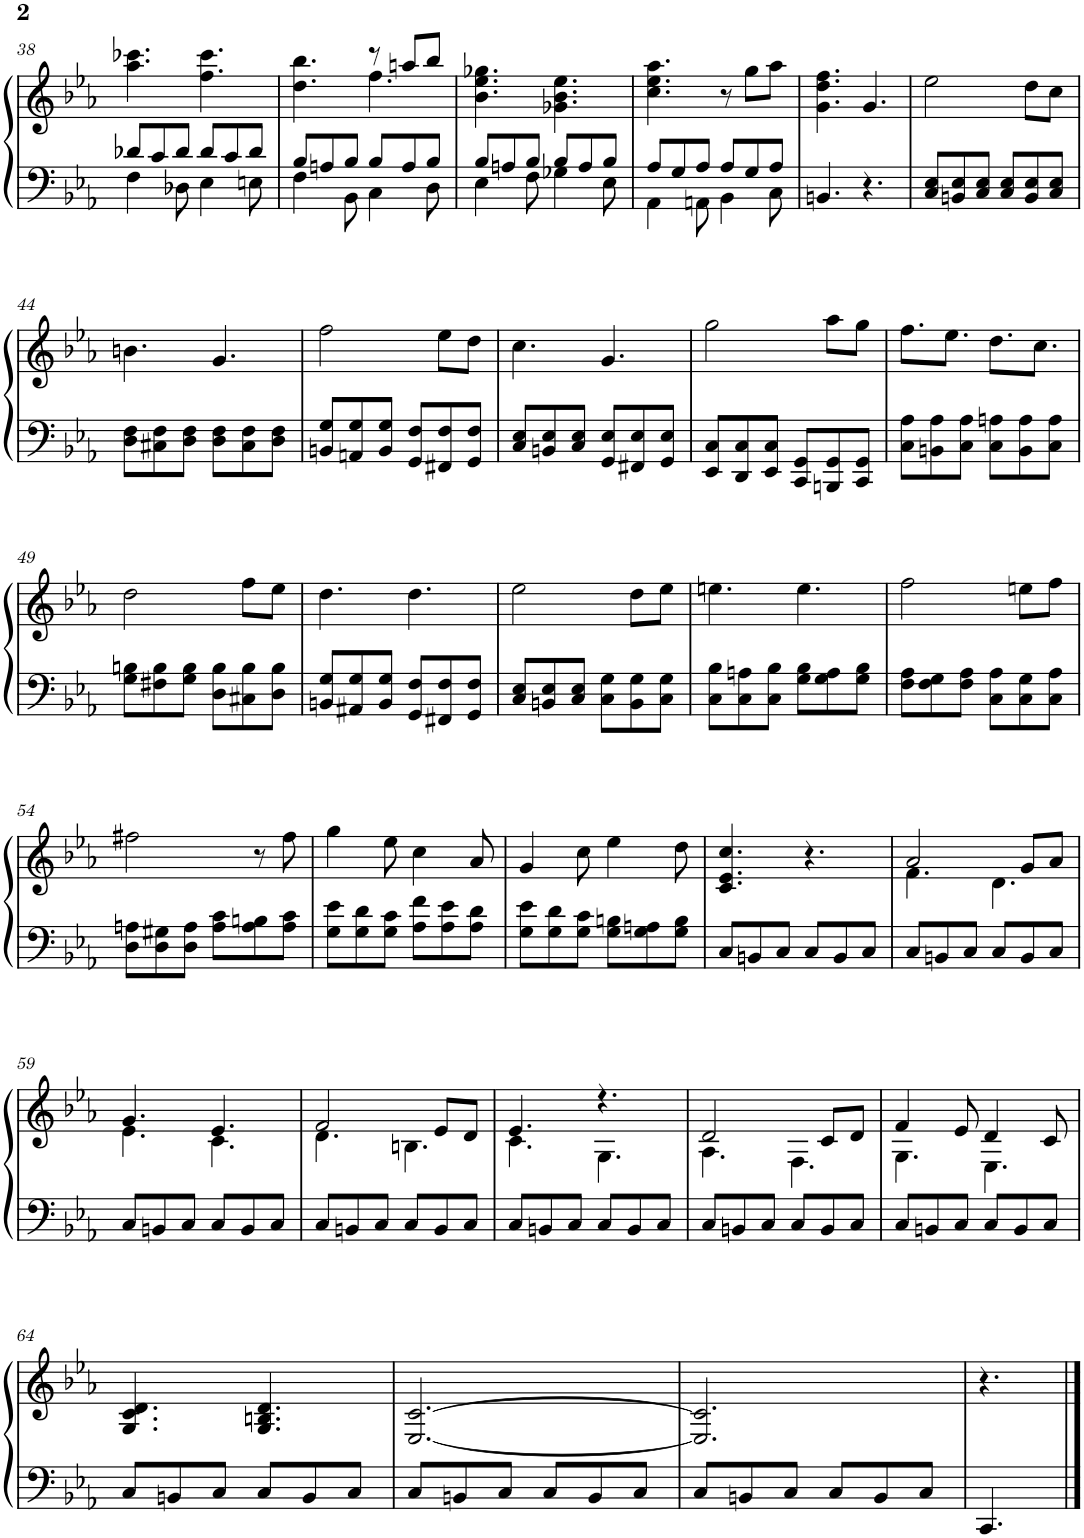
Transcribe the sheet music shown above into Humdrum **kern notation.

**kern	**kern
*part1	*part1
*staff2	*staff1
*I"Piano	*
*I'Pno.	*
!!LO:PB:g=z
*clefF4	*clefG2
*k[b-e-a-]	*k[b-e-a-]
*M6/8	*M6/8
=38	=38
*^	*
8d-X/L	4F\	4.aa-\ 4.ccc-X\
8c/	.	.
8d-/J	8D-X\	.
8d-/L	4E-\	4.ff\ 4.ccc-\
8c/	.	.
8d-/J	8En\	.
=39	=39	=39
*	*	*^
8B-/L	4F\	4.dd\ 4.bb-\	4.ryy
8An/	.	.	.
8B-/J	8BB-\	.	.
8B-/L	4C\	8r	4.ff\
8A/	.	8aan/L	.
8B-/J	8D\	8bb-/J	.
*	*	*v	*v
=40	=40	=40
8B-/L	4E-\	4.b-\ 4.ee-\ 4.gg-X\
8An/	.	.
8B-/J	8F\	.
8B-/L	4G-X\	4.g-X\ 4.b-\ 4.ee-\
8A/	.	.
8B-/J	8E-\	.
=41	=41	=41
8A-/L	4AA-\	4.cc\ 4.ee-\ 4.aa-\
8G/	.	.
8A-/J	8AAn\	.
8A-/L	4BB-\	8r
8G/	.	8gg\L
8A-/J	8C\	8aa-\J
*v	*v	*
=42	=42
4.BBn/	4.g\ 4.dd\ 4.ff\
4.r	4.g/
=43	=43
8C/ 8E-/L	2ee-\
8BBn/ 8E-/	.
8C/ 8E-/J	.
8C/ 8E-/L	.
8BB/ 8E-/	8dd\L
8C/ 8E-/J	8cc\J
!!LO:LB:g=z
=44	=44
8D\ 8F\L	4.bn\
8C#X\ 8F\	.
8D\ 8F\J	.
8D\ 8F\L	4.g/
8C#\ 8F\	.
8D\ 8F\J	.
=45	=45
8BBn/ 8G/L	2ff\
8AAn/ 8G/	.
8BB/ 8G/J	.
8GG/ 8F/L	.
8FF#X/ 8F/	8ee-\L
8GG/ 8F/J	8dd\J
=46	=46
8C/ 8E-/L	4.cc\
8BBn/ 8E-/	.
8C/ 8E-/J	.
8GG/ 8E-/L	4.g/
8FF#X/ 8E-/	.
8GG/ 8E-/J	.
=47	=47
8EE-/ 8C/L	2gg\
8DD/ 8C/	.
8EE-/ 8C/J	.
8CC/ 8GG/L	.
8BBBn/ 8GG/	8aa-\L
8CC/ 8GG/J	8gg\J
=48	=48
8C\ 8A-\L	8.ff\L
8BBn\ 8A-\	.
.	8.ee-\J
8C\ 8A-\J	.
8C\ 8An\L	8.dd\L
8BB\ 8A\	.
.	8.cc\J
8C\ 8A\J	.
!!LO:LB:g=z
=49	=49
8G\ 8Bn\L	2dd\
8F#X\ 8B\	.
8G\ 8B\J	.
8D\ 8B\L	.
8C#X\ 8B\	8ff\L
8D\ 8B\J	8ee-\J
=50	=50
8BBn/ 8G/L	4.dd\
8AA#X/ 8G/	.
8BB/ 8G/J	.
8GG/ 8F/L	4.dd\
8FF#X/ 8F/	.
8GG/ 8F/J	.
=51	=51
8C/ 8E-/L	2ee-\
8BBn/ 8E-/	.
8C/ 8E-/J	.
8C\ 8G\L	.
8BB\ 8G\	8dd\L
8C\ 8G\J	8ee-\J
=52	=52
8C\ 8B-\L	4.een\
8C\ 8An\	.
8C\ 8B-\J	.
8G\ 8B-\L	4.ee\
8G\ 8A\	.
8G\ 8B-\J	.
=53	=53
8F\ 8A-\L	2ff\
8F\ 8G\	.
8F\ 8A-\J	.
8C\ 8A-\L	.
8C\ 8G\	8een\L
8C\ 8A-\J	8ff\J
!!LO:LB:g=z
=54	=54
8D\ 8An\L	2ff#X\
8D\ 8G#X\	.
8D\ 8A\J	.
8A\ 8c\L	.
8A\ 8Bn\	8r
8A\ 8c\J	8ff#\
=55	=55
8G\ 8e-\L	4gg\
8G\ 8d\	.
8G\ 8c\J	8ee-\
8A-\ 8f\L	4cc\
8A-\ 8e-\	.
8A-\ 8d\J	8a-/
=56	=56
8G\ 8e-\L	4g/
8G\ 8d\	.
8G\ 8c\J	8cc\
8G\ 8Bn\L	4ee-\
8G\ 8An\	.
8G\ 8B\J	8dd\
=57	=57
8C/L	4.c/ 4.e-/ 4.cc/
8BBn/	.
8C/J	.
8C/L	4.r
8BB/	.
8C/J	.
=58	=58
*	*^
8C/L	2a-/	4.f\
8BBn/	.	.
8C/J	.	.
8C/L	.	4.d\
8BB/	8g/L	.
8C/J	8a-/J	.
!!LO:LB:g=z	!!
=59	=59	=59
8C/L	4.g/	4.e-\
8BBn/	.	.
8C/J	.	.
8C/L	4.e-/	4.c\
8BB/	.	.
8C/J	.	.
=60	=60	=60
8C/L	2f/	4.d\
8BBn/	.	.
8C/J	.	.
8C/L	.	4.Bn\
8BB/	8e-/L	.
8C/J	8d/J	.
=61	=61	=61
8C/L	4.e-/	4.c\
8BBn/	.	.
8C/J	.	.
8C/L	4.r	4.G\
8BB/	.	.
8C/J	.	.
=62	=62	=62
8C/L	2d/	4.A-\
8BBn/	.	.
8C/J	.	.
8C/L	.	4.F\
8BB/	8c/L	.
8C/J	8d/J	.
=63	=63	=63
8C/L	4f/	4.G\
8BBn/	.	.
8C/J	8e-/	.
8C/L	4d/	4.E-\
8BB/	.	.
8C/J	8c/	.
*	*v	*v
!!LO:LB:g=z
=64	=64
8C/L	4.G/ 4.c/ 4.d/
8BBn/	.
8C/J	.
8C/L	4.G/ 4.Bn/ 4.d/
8BB/	.
8C/J	.
=65	=65
8C/L	[2.E-/ [2.c/
8BBn/	.
8C/J	.
8C/L	.
8BB/	.
8C/J	.
=66	=66
8C/L	2.E-/] 2.c/]
8BBn/	.
8C/J	.
8C/L	.
8BB/	.
8C/J	.
=67	=67
4.CC/	4.r
==	==
*-	*-
